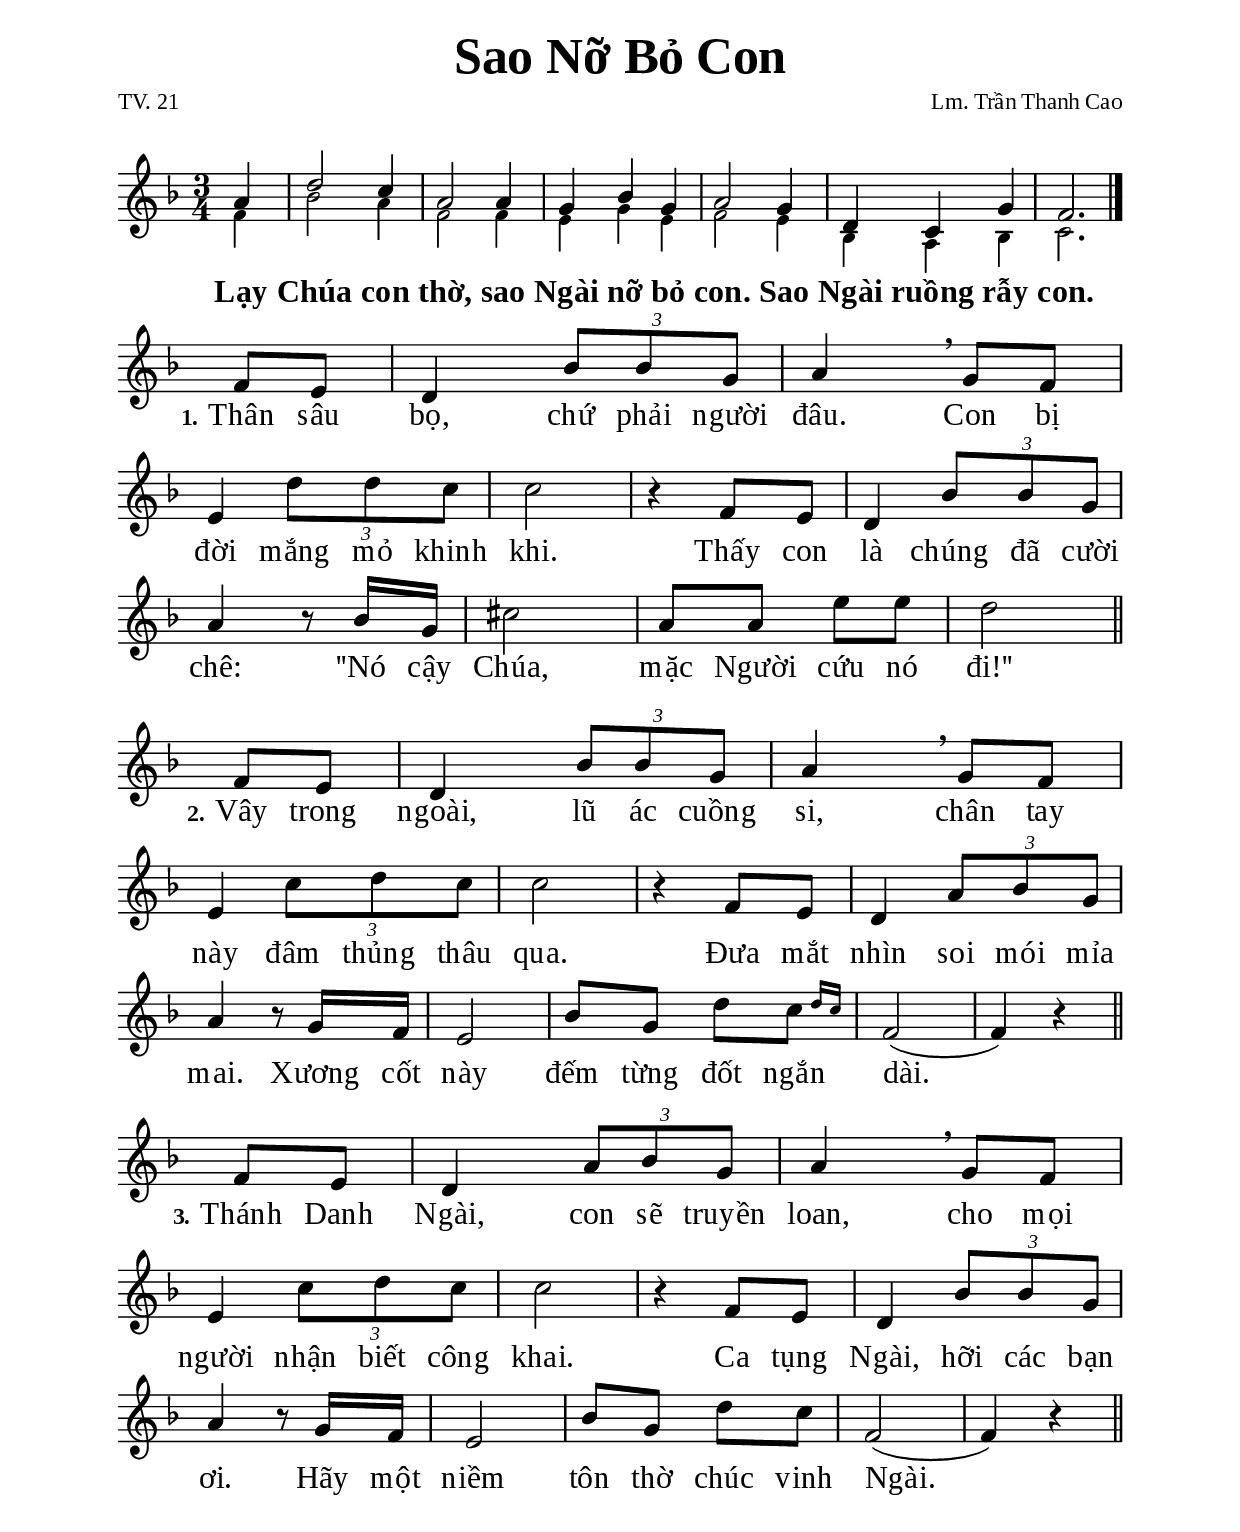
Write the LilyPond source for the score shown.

% Cài đặt chung
\version "2.20.0"
\include "english.ly"

\header {
  title = \markup { \fontsize #3 "Sao Nỡ Bỏ Con" }
  poet = "TV. 21"
  composer = "Lm. Trần Thanh Cao"
  arranger = " "
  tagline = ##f
}

\paper {
  #(set-paper-size "a4")
  top-margin = 15\mm
  bottom-margin = 15\mm
  left-margin = 20\mm
  right-margin = 20\mm
  indent = #0
  #(define fonts
    (make-pango-font-tree
      "Liberation Serif"
      "Liberation Serif"
      "Liberation Serif"
      (/ 20 20)))
  page-count = #1
}

% Nhạc điệp khúc
nhacDiepKhucSop= \relative c'' {
  \partial 4 a4 |
  d2 c4 |
  a2 a4 |
  g bf g |
  a2 g4 |
  d c g' |
  f2. \bar "|."
}

nhacDiepKhucBas = \relative c' {
  \partial 4 f4 |
  bf2 a4 |
  f2 f4 |
  e g e |
  f2 e4 |
  bf a bf |
  c2.
}

% Nhạc phiên khúc
nhacPhienKhucMot = \relative c' {
  \partial 4 f8 e |
  d4 \tuplet 3/2 { bf'8 bf g } |
  a4 \breathe g8 f |
  e4 \tuplet 3/2 { d'8 d c } |
  c2 |
  r4 f,8 e |
  d4 \tuplet 3/2 { bf'8 bf g } |
  a4 r8 bf16 g |
  cs2 |
  a8 a e' e |
  d2 \bar "||"
}

nhacPhienKhucHai = \relative c' {
  \partial 4 f8 e |
  d4 \tuplet 3/2 { bf'8 bf g } |
  a4 \breathe g8 f |
  e4 \tuplet 3/2 { c'8 d c } |
  c2 |
  r4 f,8 e |
  d4 \tuplet 3/2 { a'8 bf g } |
  a4 r8 g16 f |
  e2 |
  bf'8 g d' \afterGrace c {d16 [c]} |
  f,2 ( |
  f4) r \bar "||"
}

nhacPhienKhucBa = \relative c' {
  \partial 4 f8 e |
  d4 \tuplet 3/2 { a'8 bf g } |
  a4 \breathe g8 f |
  e4 \tuplet 3/2 { c'8 d c } |
  c2 |
  r4 f,8 e |
  d4 \tuplet 3/2 { bf'8 bf g } |
  a4 r8 g16 f |
  e2 |
  bf'8 g d' c |
  f,2 ( |
  f4) r \bar "||"
}

% Lời điệp khúc
loiDiepKhuc = \lyricmode {
  Lạy Chúa con thờ, sao Ngài nỡ bỏ con.
  Sao Ngài ruồng rẫy con.
}

% Lời phiên khúc
loiPhienKhucMot = \lyricmode {
  \set stanza = #"1."
  Thân sâu bọ, chứ phải người đâu.
  Con bị đời mắng mỏ khinh khi.
  Thấy con là chúng đã cười chê:
  ''Nó cậy Chúa, mặc Người cứu nó đi!''
}

loiPhienKhucHai = \lyricmode {
  \set stanza = #"2."
  Vây trong ngoài, lũ ác cuồng si,
  chân tay này đâm thủng thâu qua.
  Đưa mắt nhìn soi mói mỉa mai.
  Xương cốt này đếm từng đốt ngắn dài.
}

loiPhienKhucBa = \lyricmode {
  \set stanza = #"3."
  Thánh Danh Ngài, con sẽ truyền loan,
  cho mọi người nhận biết công khai.
  Ca tụng Ngài, hỡi các bạn ơi.
  Hãy một niềm tôn thờ chúc vinh Ngài.
}


% Dàn trang
\score {
  \new ChoirStaff <<
    \new Staff = diepKhuc \with {
        \consists "Merge_rests_engraver"
        \magnifyStaff #(magstep +1)
      }
      <<
      \new Voice = beSop {
        \voiceOne \key f \major \time 3/4 \nhacDiepKhucSop
      }
      \new Voice = beBas {
        \override NoteHead.font-size = #-2
        \voiceTwo \key f \major \time 3/4 \nhacDiepKhucBas
      }
    >>
    \new Lyrics \lyricsto beSop \loiDiepKhuc
  >>
  \layout {
    \override Lyrics.LyricText.font-series = #'bold
    \override Lyrics.LyricText.font-size = #+3
    \override Lyrics.LyricSpace.minimum-distance = #0.8
    \override Score.BarNumber.break-visibility = ##(#f #f #f)
  }
}

\score {
  \new ChoirStaff <<
    \new Staff = phienKhuc \with {
        \magnifyStaff #(magstep +1)
      }
      <<
      \new Voice = beSop {
        \key f \major \time 2/4 \nhacPhienKhucMot
      }
    >>
    \new Lyrics \lyricsto beSop \loiPhienKhucMot
  >>
  \layout {
    \override Staff.TimeSignature.transparent = ##t
    \override Lyrics.LyricText.font-size = #+3
    \override Lyrics.LyricSpace.minimum-distance = #2.0
    \override Score.BarNumber.break-visibility = ##(#f #f #f)
  }
}

\score {
  \new ChoirStaff <<
    \new Staff = phienKhuc \with {
        \magnifyStaff #(magstep +1)
      }
      <<
      \new Voice = beSop {
        \key f \major \time 2/4 \nhacPhienKhucHai
      }
    >>
    \new Lyrics \lyricsto beSop \loiPhienKhucHai
  >>
  \layout {
    \override Staff.TimeSignature.transparent = ##t
    \override Lyrics.LyricText.font-size = #+3
    \override Lyrics.LyricSpace.minimum-distance = #2.0
    \override Score.BarNumber.break-visibility = ##(#f #f #f)
  }
}

\score {
  \new ChoirStaff <<
    \new Staff = phienKhuc \with {
        \magnifyStaff #(magstep +1)
      }
      <<
      \new Voice = beSop {
        \key f \major \time 2/4 \nhacPhienKhucBa
      }
    >>
    \new Lyrics \lyricsto beSop \loiPhienKhucBa
  >>
  \layout {
    \override Staff.TimeSignature.transparent = ##t
    \override Lyrics.LyricText.font-size = #+3
    \override Lyrics.LyricSpace.minimum-distance = #2.0
    \override Score.BarNumber.break-visibility = ##(#f #f #f)
  }
}
